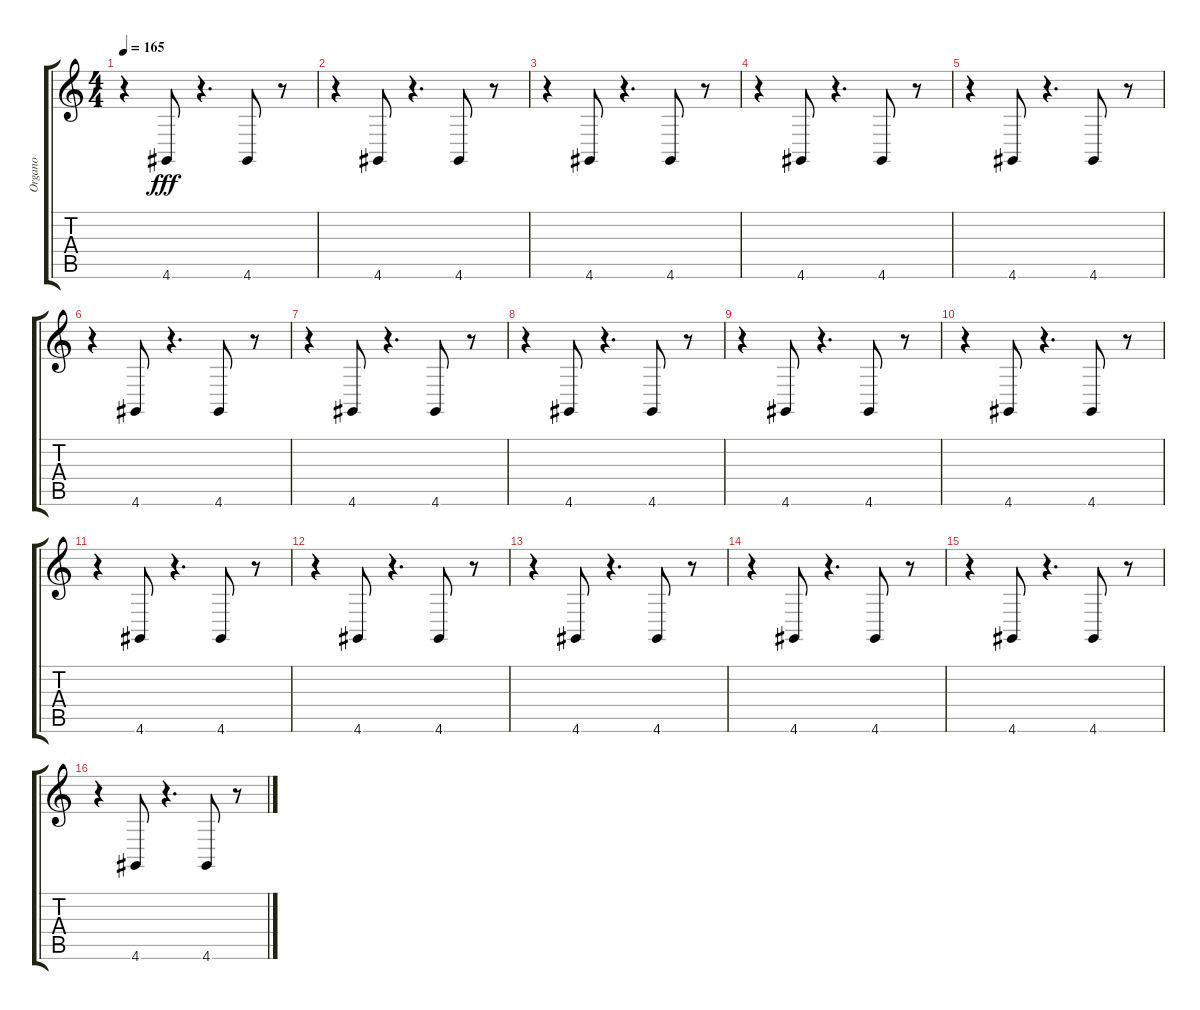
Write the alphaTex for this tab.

\track ("Organo" "Organo") {instrument drawbarorgan}
\staff {score tabs}
\tuning (E4 B3 G3 D3 A2 E2) {hide}
\ts (4 4)
\tempo 165
\clef g2
\ks c
r.4{dy fff} 4.6.8 r.4{d} 4.6.8 r.8 |
r.4 4.6.8 r.4{d} 4.6.8 r.8 |
r.4 4.6.8 r.4{d} 4.6.8 r.8 |
r.4 4.6.8 r.4{d} 4.6.8 r.8 |
r.4 4.6.8 r.4{d} 4.6.8 r.8 |
r.4 4.6.8 r.4{d} 4.6.8 r.8 |
r.4 4.6.8 r.4{d} 4.6.8 r.8 |
r.4 4.6.8 r.4{d} 4.6.8 r.8 |
r.4 4.6.8 r.4{d} 4.6.8 r.8 |
r.4 4.6.8 r.4{d} 4.6.8 r.8 |
r.4 4.6.8 r.4{d} 4.6.8 r.8 |
r.4 4.6.8 r.4{d} 4.6.8 r.8 |
r.4 4.6.8 r.4{d} 4.6.8 r.8 |
r.4 4.6.8 r.4{d} 4.6.8 r.8 |
r.4 4.6.8 r.4{d} 4.6.8 r.8 |
r.4 4.6.8 r.4{d} 4.6.8 r.8
